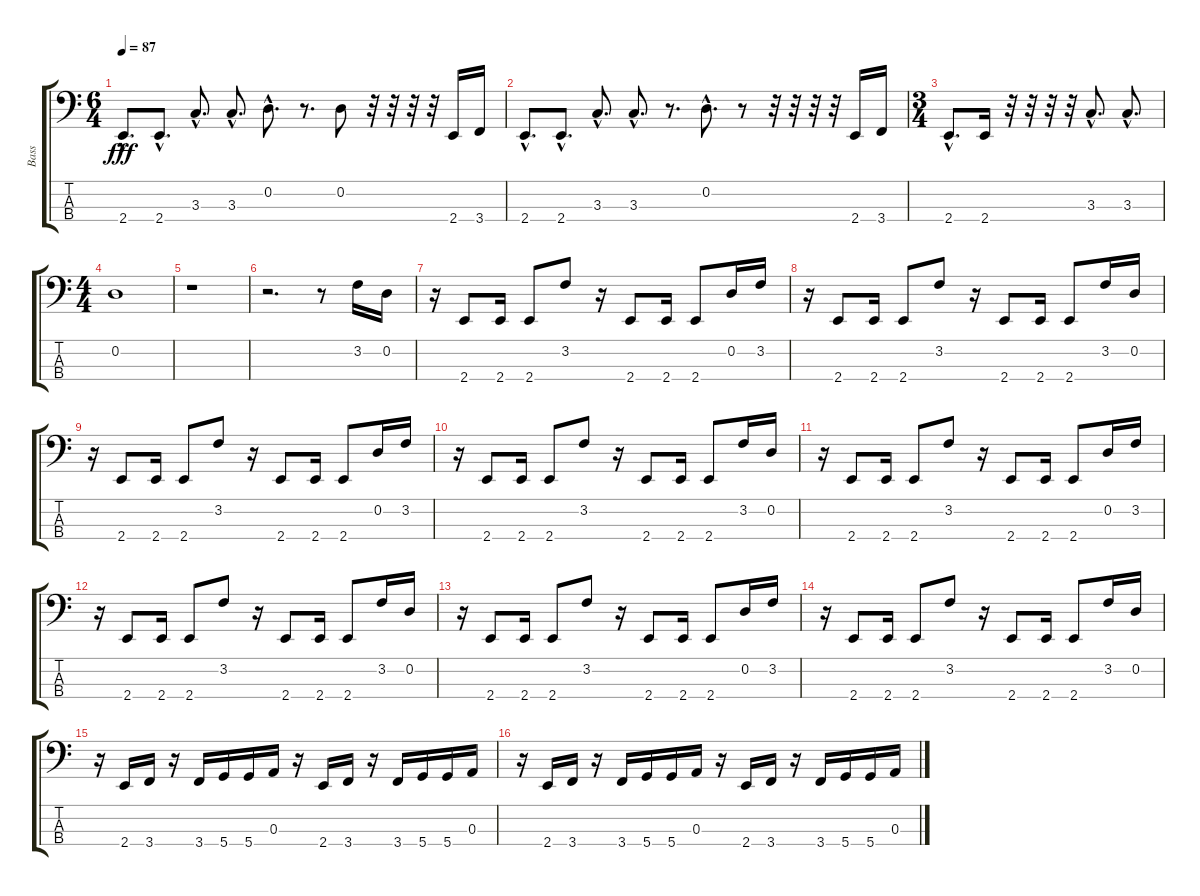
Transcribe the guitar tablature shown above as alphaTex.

\track ("Bass" "Bass") {instrument electricbassfinger}
\staff {score tabs}
\tuning (G2 D2 A1 D1) {hide}
\ts (6 4)
\tempo 87
\clef f4
\ks c
2.4{hac}.8{d dy fff} 2.4{hac}.8{d} 3.3{hac}.8{d} 3.3{hac}.8{d} 0.2{hac}.8{d} r.8{d} 0.2.8 r.32 r.32 r.32 r.32 2.4.16 3.4.16 |
2.4{hac}.8{d} 2.4{hac}.8{d} 3.3{hac}.8{d} 3.3{hac}.8{d} r.8{d} 0.2{hac}.8{d} r.8 r.32 r.32 r.32 r.32 2.4.16 3.4.16 |
\ts (3 4)
2.4{hac}.8{d} 2.4.16 r.32 r.32 r.32 r.32 3.3{hac}.8{d} 3.3{hac}.8{d} |
\ts (4 4)
0.2.1 |
r.1 |
r.2{d} r.8 3.2.16 0.2.16 |
r.16 2.4.8 2.4.16 2.4.8 3.2.8 r.16 2.4.8 2.4.16 2.4.8 0.2.16 3.2.16 |
r.16 2.4.8 2.4.16 2.4.8 3.2.8 r.16 2.4.8 2.4.16 2.4.8 3.2.16 0.2.16 |
r.16 2.4.8 2.4.16 2.4.8 3.2.8 r.16 2.4.8 2.4.16 2.4.8 0.2.16 3.2.16 |
r.16 2.4.8 2.4.16 2.4.8 3.2.8 r.16 2.4.8 2.4.16 2.4.8 3.2.16 0.2.16 |
r.16 2.4.8 2.4.16 2.4.8 3.2.8 r.16 2.4.8 2.4.16 2.4.8 0.2.16 3.2.16 |
r.16 2.4.8 2.4.16 2.4.8 3.2.8 r.16 2.4.8 2.4.16 2.4.8 3.2.16 0.2.16 |
r.16 2.4.8 2.4.16 2.4.8 3.2.8 r.16 2.4.8 2.4.16 2.4.8 0.2.16 3.2.16 |
r.16 2.4.8 2.4.16 2.4.8 3.2.8 r.16 2.4.8 2.4.16 2.4.8 3.2.16 0.2.16 |
r.16 2.4.16 3.4.16 r.16 3.4.16 5.4.16 5.4.16 0.3.16 r.16 2.4.16 3.4.16 r.16 3.4.16 5.4.16 5.4.16 0.3.16 |
r.16 2.4.16 3.4.16 r.16 3.4.16 5.4.16 5.4.16 0.3.16 r.16 2.4.16 3.4.16 r.16 3.4.16 5.4.16 5.4.16 0.3.16
